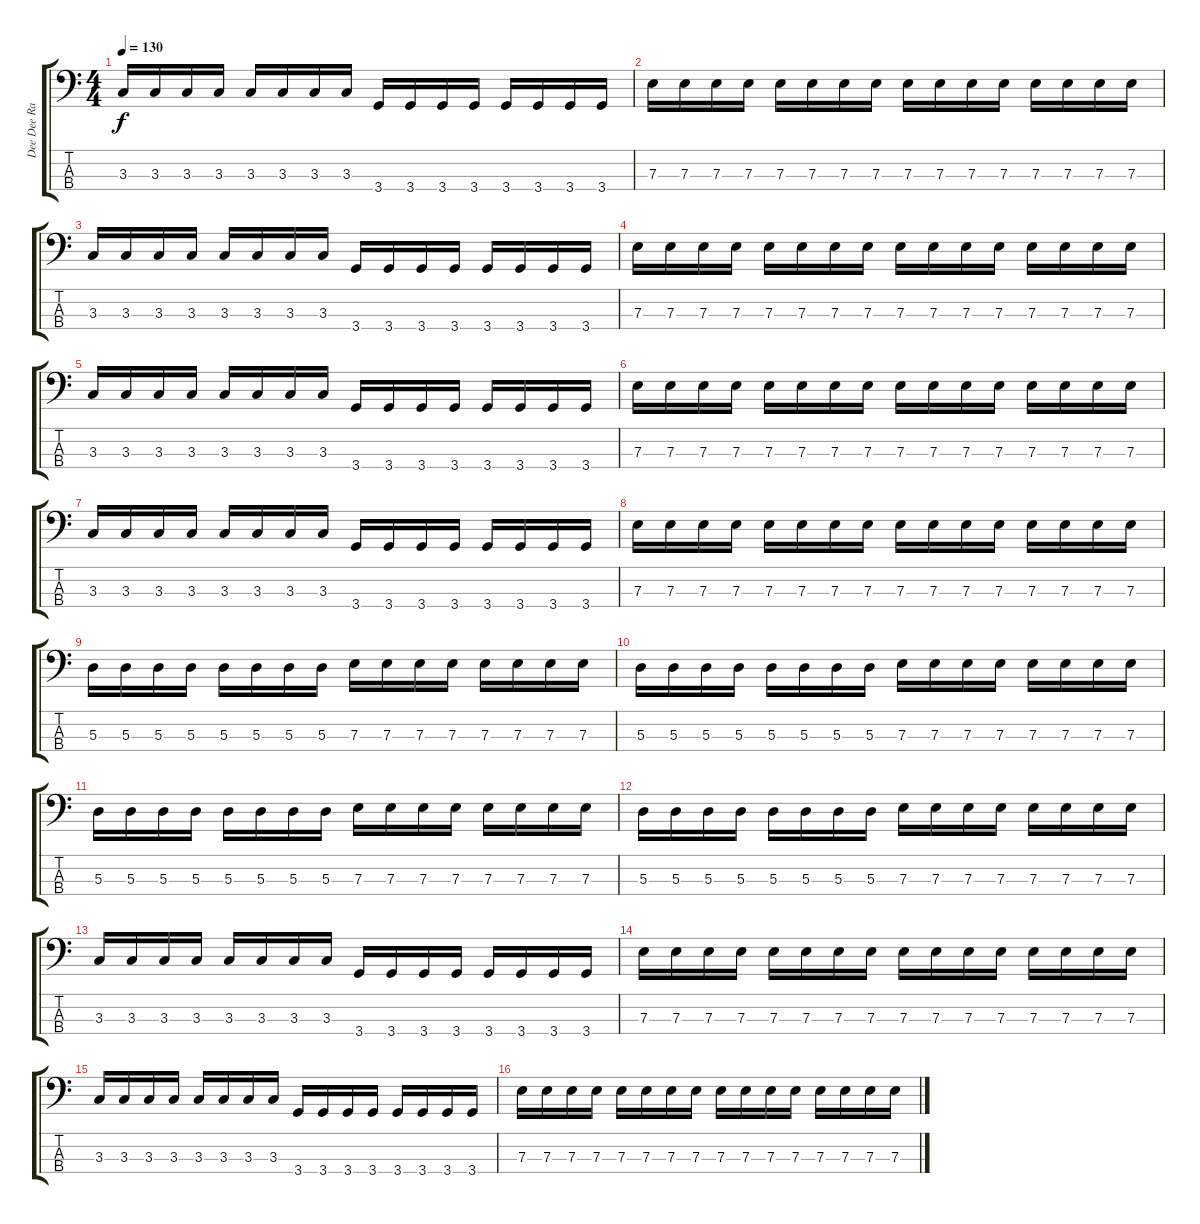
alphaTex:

\track ("Dee Dee Ramone - Bass" "Dee Dee Ra") {instrument electricbasspick}
\staff {score tabs}
\tuning (G2 D2 A1 E1) {hide}
\ts (4 4)
\tempo 130
\clef f4
\ks c
3.3.16{dy f instrument electricbasspick} 3.3.16 3.3.16 3.3.16 3.3.16 3.3.16 3.3.16 3.3.16 3.4.16 3.4.16 3.4.16 3.4.16 3.4.16 3.4.16 3.4.16 3.4.16 |
7.3.16 7.3.16 7.3.16 7.3.16 7.3.16 7.3.16 7.3.16 7.3.16 7.3.16 7.3.16 7.3.16 7.3.16 7.3.16 7.3.16 7.3.16 7.3.16 |
3.3.16 3.3.16 3.3.16 3.3.16 3.3.16 3.3.16 3.3.16 3.3.16 3.4.16 3.4.16 3.4.16 3.4.16 3.4.16 3.4.16 3.4.16 3.4.16 |
7.3.16 7.3.16 7.3.16 7.3.16 7.3.16 7.3.16 7.3.16 7.3.16 7.3.16 7.3.16 7.3.16 7.3.16 7.3.16 7.3.16 7.3.16 7.3.16 |
3.3.16 3.3.16 3.3.16 3.3.16 3.3.16 3.3.16 3.3.16 3.3.16 3.4.16 3.4.16 3.4.16 3.4.16 3.4.16 3.4.16 3.4.16 3.4.16 |
7.3.16 7.3.16 7.3.16 7.3.16 7.3.16 7.3.16 7.3.16 7.3.16 7.3.16 7.3.16 7.3.16 7.3.16 7.3.16 7.3.16 7.3.16 7.3.16 |
3.3.16 3.3.16 3.3.16 3.3.16 3.3.16 3.3.16 3.3.16 3.3.16 3.4.16 3.4.16 3.4.16 3.4.16 3.4.16 3.4.16 3.4.16 3.4.16 |
7.3.16 7.3.16 7.3.16 7.3.16 7.3.16 7.3.16 7.3.16 7.3.16 7.3.16 7.3.16 7.3.16 7.3.16 7.3.16 7.3.16 7.3.16 7.3.16 |
5.3.16 5.3.16 5.3.16 5.3.16 5.3.16 5.3.16 5.3.16 5.3.16 7.3.16 7.3.16 7.3.16 7.3.16 7.3.16 7.3.16 7.3.16 7.3.16 |
5.3.16 5.3.16 5.3.16 5.3.16 5.3.16 5.3.16 5.3.16 5.3.16 7.3.16 7.3.16 7.3.16 7.3.16 7.3.16 7.3.16 7.3.16 7.3.16 |
5.3.16 5.3.16 5.3.16 5.3.16 5.3.16 5.3.16 5.3.16 5.3.16 7.3.16 7.3.16 7.3.16 7.3.16 7.3.16 7.3.16 7.3.16 7.3.16 |
5.3.16 5.3.16 5.3.16 5.3.16 5.3.16 5.3.16 5.3.16 5.3.16 7.3.16 7.3.16 7.3.16 7.3.16 7.3.16 7.3.16 7.3.16 7.3.16 |
3.3.16 3.3.16 3.3.16 3.3.16 3.3.16 3.3.16 3.3.16 3.3.16 3.4.16 3.4.16 3.4.16 3.4.16 3.4.16 3.4.16 3.4.16 3.4.16 |
7.3.16 7.3.16 7.3.16 7.3.16 7.3.16 7.3.16 7.3.16 7.3.16 7.3.16 7.3.16 7.3.16 7.3.16 7.3.16 7.3.16 7.3.16 7.3.16 |
3.3.16 3.3.16 3.3.16 3.3.16 3.3.16 3.3.16 3.3.16 3.3.16 3.4.16 3.4.16 3.4.16 3.4.16 3.4.16 3.4.16 3.4.16 3.4.16 |
7.3.16 7.3.16 7.3.16 7.3.16 7.3.16 7.3.16 7.3.16 7.3.16 7.3.16 7.3.16 7.3.16 7.3.16 7.3.16 7.3.16 7.3.16 7.3.16
